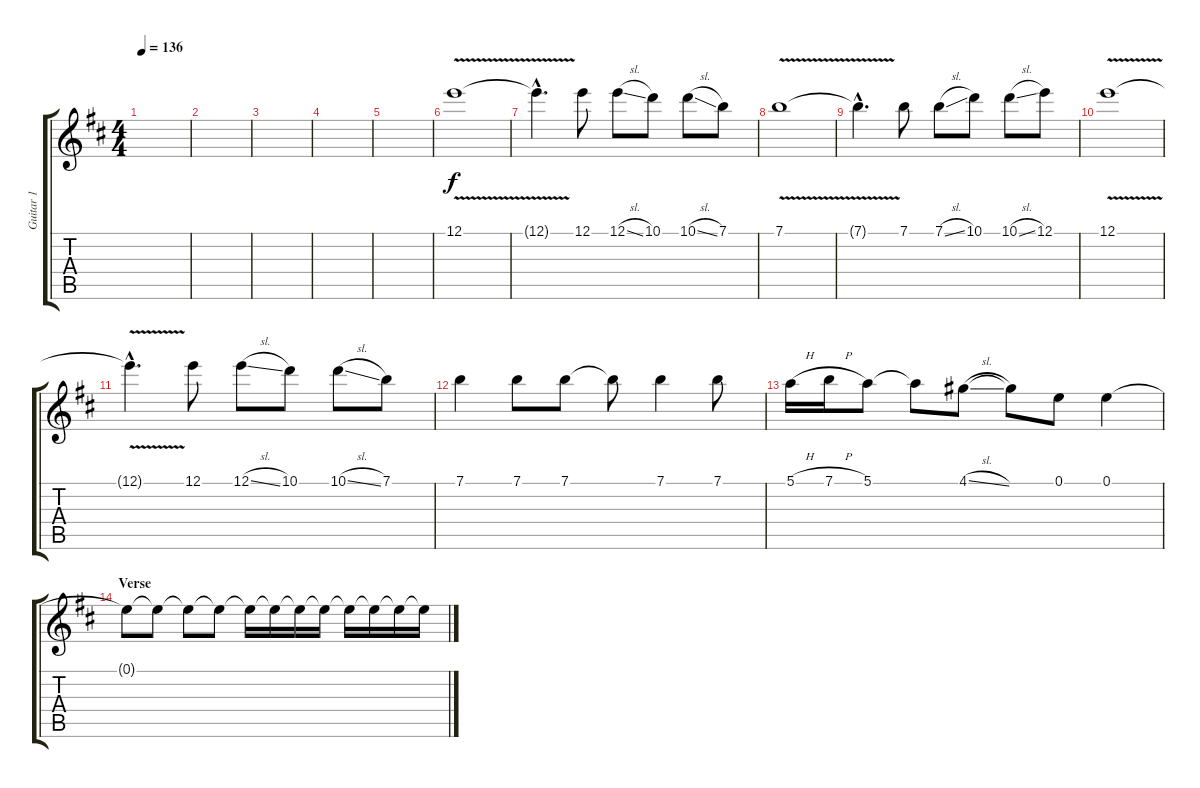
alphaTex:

\track ("Guitar 1" "Guitar 1") {instrument overdrivenguitar}
\staff {score tabs}
\tuning (E4 B3 G3 D3 A2 E2) {hide}
\ts (4 4)
\tempo 136
\clef g2
\ks d
|
|
|
|
|
12.1{v}.1 |
12.1{hac t}.4{d} 12.1.8 12.1{sl}.8 10.1.8 10.1{sl}.8 7.1.8 |
7.1{v}.1 |
7.1{hac t}.4{d} 7.1.8 7.1{sl}.8 10.1.8 10.1{sl}.8 12.1.8 |
12.1{v}.1 |
12.1{hac t}.4{d} 12.1.8 12.1{sl}.8 10.1.8 10.1{sl}.8 7.1.8 |
7.1.4 7.1.8 7.1.8 7.1{t}.8 7.1.4 7.1.8 |
5.1{h}.16 7.1{h}.16 5.1.8 5.1{t}.8 4.1{sl}.8 4.1{t}.8 0.1.8 0.1.4 |
\section ("" "Verse")
0.1{t}.8{volume 12} 0.1{t}.8{volume 11} 0.1{t}.8{volume 10} 0.1{t}.8{volume 9} 0.1{t}.16{volume 8} 0.1{t}.16{volume 7} 0.1{t}.16{volume 6} 0.1{t}.16{volume 5} 0.1{t}.16{volume 4} 0.1{t}.16{volume 3} 0.1{t}.16{volume 2} 0.1{t}.16{volume 1}
